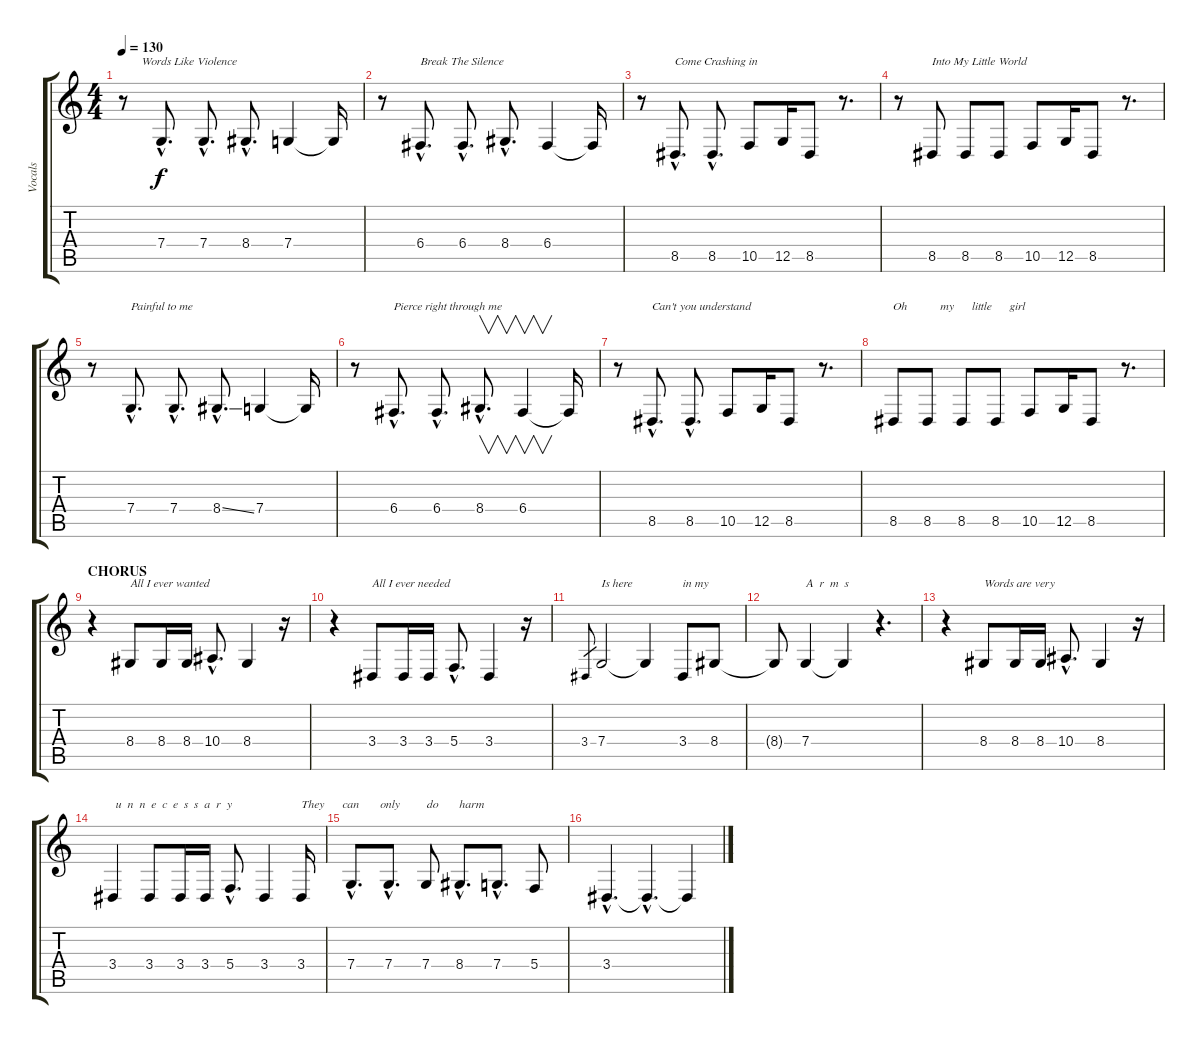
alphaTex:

\track ("Vocals" "Vocals") {instrument lead2sawtooth}
\staff {score tabs}
\tuning (D4 A3 F3 C3 G2 C2) {hide}
\ts (4 4)
\tempo 130
\clef g2
\ks c
r.8{txt "      Words Like Violence" dy f} 7.4{hac}.8{d} 7.4{hac}.8{d} 8.4{hac}.8{d} 7.4.4 7.4{t}.16 |
r.8 6.4{hac}.8{d txt "Break The Silence"} 6.4{hac}.8{d} 8.4{hac}.8{d} 6.4.4 6.4{t}.16 |
r.8 8.5{hac}.8{d txt "Come Crashing in"} 8.5{hac}.8{d} 10.5.8 12.5.16 8.5.8 r.8{d} |
r.8 8.5.8{txt "Into My Little World"} 8.5.8 8.5.8 10.5.8 12.5.16 8.5.8 r.8{d} |
r.8 7.4{hac}.8{d txt "Painful to me"} 7.4{hac}.8{d} 8.4{ss hac}.8{d} 7.4.4 7.4{t}.16 |
r.8 6.4{hac}.8{d txt "Pierce right through me"} 6.4{hac}.8{d} 8.4{hac}.8{v d} 6.4.4{v} 6.4{t}.16 |
r.8 8.5{hac}.8{d txt "Can't you understand"} 8.5{hac}.8{d} 10.5.8 12.5.16 8.5.8 r.8{d} |
8.5.8{txt "Oh           my      little      girl"} 8.5.8 8.5.8 8.5.8 10.5.8 12.5.16 8.5.8 r.8{d} |
\section ("" "CHORUS")
r.4 8.4.8{txt "All I ever wanted"} 8.4.16 8.4.16 10.4{hac}.8{d} 8.4.4 r.16 |
r.4 3.4.8{txt "All I ever needed"} 3.4.16 3.4.16 5.4{hac}.8{d} 3.4.4 r.16 |
3.4.8{gr} 7.4.2{txt "Is here  "} 7.4{t}.4 3.4.8{txt "in my"} 8.4.8 |
8.4{t}.8 7.4.4{txt "A  r  m  s  "} 7.4{t}.4 r.4{d} |
r.4 8.4.8{txt "Words are very"} 8.4.16 8.4.16 10.4{hac}.8{d} 8.4.4 r.16 |
3.4.4{txt " u  n  n  e  c  e  s  s  a  r  y"} 3.4.8 3.4.16 3.4.16 5.4{hac}.8{d} 3.4.4 3.4.16{txt "They      can       only         do       harm"} |
7.4{hac}.8{d} 7.4{hac}.8{d} 7.4.8 8.4{hac}.8{d} 7.4{hac}.8{d} 5.4.8 |
3.4{hac}.4{d} 3.4{hac t}.4{d} 3.4{t}.4
